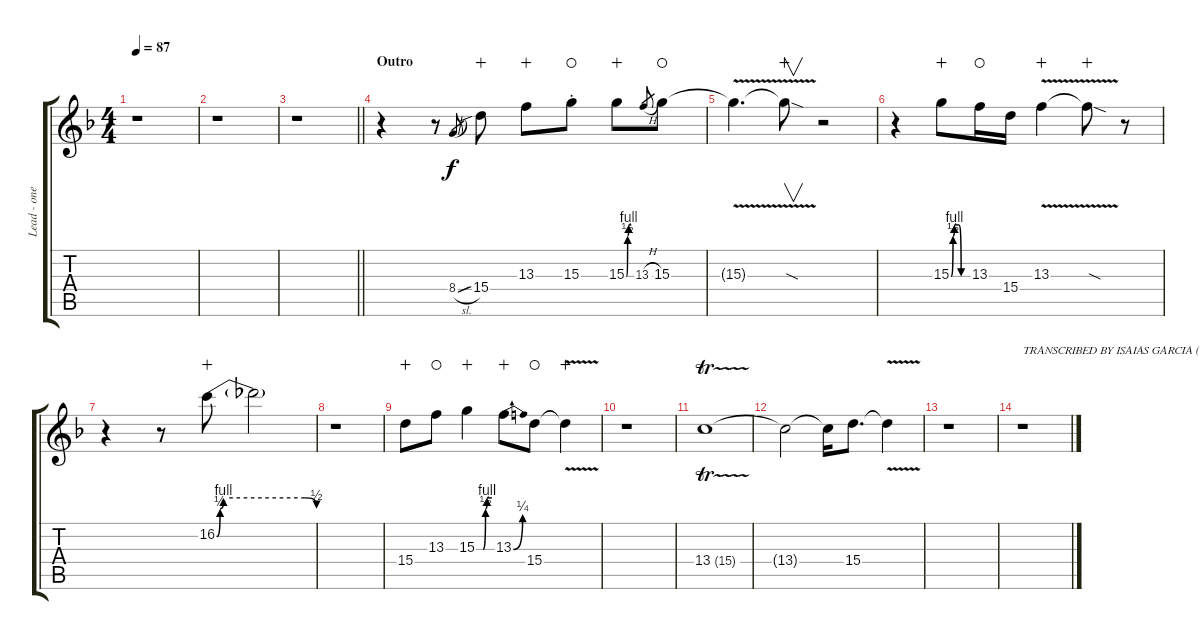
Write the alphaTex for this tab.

\track ("Lead - one" "Lead - one") {instrument distortionguitar}
\staff {score tabs}
\tuning (Db4 Ab3 E3 B2 Gb2 B1) {hide}
\ts (4 4)
\tempo 87
\clef g2
\ks dminor
r.1{dy f} |
r.1 |
\barLineRight lightlight
r.1 |
\section ("" "Outro")
r.4{volume 6 balance 2} r.8 8.4{sl}.8{gr} 15.4{sib}.8{wahc} 13.3.8{wahc} 15.3{st}.8{waho} 15.3{be (custom 0 0 15 2 28 4 60 4)}.8{wahc} 13.3{h}.8{gr} 15.3.8{waho} |
15.3{v t}.4{d} 15.3{sod t}.8{v wahc} r.2 |
r.4{volume 6 balance 13} 15.3{be (custom 0 0 7 2 12 4 28 4 36 0 60 0)}.8{wahc} 13.3.16{waho} 15.4.16 13.3{v}.4{wahc} 13.3{sod t}.8{wahc} r.8 |
r.4{volume 8 balance 2} r.8 16.2{be (custom 0 0 2 2 4 4 53 4 60 2)}.8{wahc} 16.2{t}.2 |
r.1 |
15.4.8{volume 7 balance 14 wahc} 13.3.8{waho} 15.3{be (custom 0 0 25 0 35 2 41 4 60 4)}.4{wahc} 13.3{be (bend 0 0 60 1)}.8{wahc} 15.4.8{waho} 15.4{v t}.4{wahc} |
r.1 |
13.4{tr (15 32)}.1{volume 6 balance 8} |
13.4{t}.2 13.4{t}.16 15.4.8{d} 15.4{v t}.4 |
r.1 |
r.1{txt "TRANSCRIBED BY ISAIAS GARCIA (TexasFury)"}
